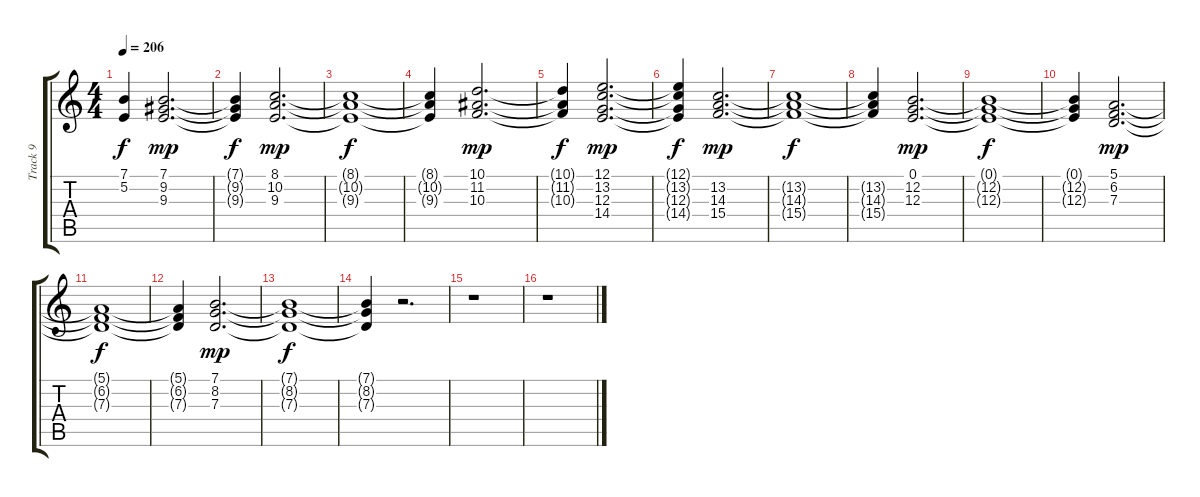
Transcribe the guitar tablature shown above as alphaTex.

\track ("Track 9" "Track 9") {instrument pad2warm}
\staff {score tabs}
\tuning (E4 B3 G3 D3 A2 E2) {hide}
\ts (4 4)
\tempo 206
\clef g2
\ks c
(7.1{t} 5.2{t}).4{dy f} (7.1 9.2 9.3).2{d dy mp} |
(7.1{t} 9.2{t} 9.3{t}).4{dy f} (8.1 10.2 9.3).2{d dy mp} |
(8.1{t} 10.2{t} 9.3{t}).1{dy f} |
(8.1{t} 10.2{t} 9.3{t}).4 (10.1 11.2 10.3).2{d dy mp} |
(10.1{t} 11.2{t} 10.3{t}).4{dy f} (12.1 13.2 12.3 14.4).2{d dy mp} |
(12.1{t} 13.2{t} 12.3{t} 14.4{t}).4{dy f} (13.2 14.3 15.4).2{d dy mp} |
(13.2{t} 14.3{t} 15.4{t}).1{dy f} |
(13.2{t} 14.3{t} 15.4{t}).4 (0.1 12.2 12.3).2{d dy mp} |
(0.1{t} 12.2{t} 12.3{t}).1{dy f} |
(0.1{t} 12.2{t} 12.3{t}).4 (5.1 6.2 7.3).2{d dy mp} |
(5.1{t} 6.2{t} 7.3{t}).1{dy f} |
(5.1{t} 6.2{t} 7.3{t}).4 (7.1 8.2 7.3).2{d dy mp} |
(7.1{t} 8.2{t} 7.3{t}).1{dy f} |
(7.1{t} 8.2{t} 7.3{t}).4 r.2{d} |
r.1 |
r.1
